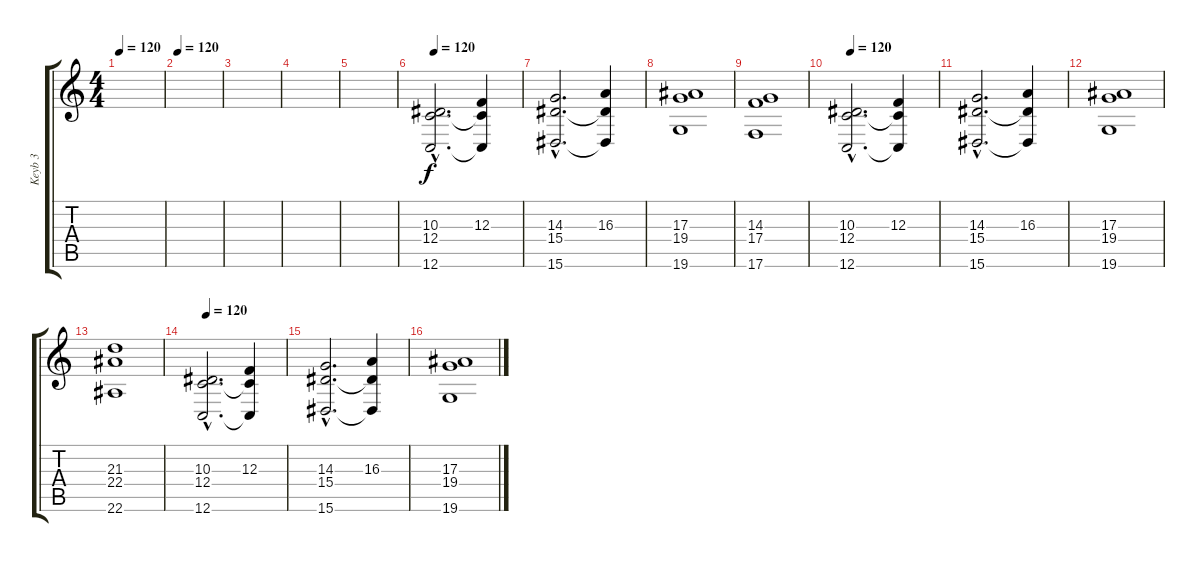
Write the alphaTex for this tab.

\track ("Keyb 3" "Keyb 3") {instrument stringensemble1}
\staff {score tabs}
\tuning (D4 A3 F3 C3 G2 C2) {hide}
\ts (4 4)
\tempo 120
\clef g2
\ks c
|
\tempo 120
|
|
|
|
\tempo 120
(10.3{hac} 12.4{hac} 12.6{hac}).2{d volume 11 instrument stringensemble1} (12.3 12.4{t} 12.6{t}).4 |
(14.3{hac} 15.4{hac} 15.6{hac}).2{d} (16.3 15.4{t} 15.6{t}).4 |
(17.3 19.4 19.6).1 |
(14.3 17.4 17.6).1 |
\tempo 120
(10.3{hac} 12.4{hac} 12.6{hac}).2{d} (12.3 12.4{t} 12.6{t}).4 |
(14.3{hac} 15.4{hac} 15.6{hac}).2{d} (16.3 15.4{t} 15.6{t}).4 |
(17.3 19.4 19.6).1 |
(21.3 22.4 22.6).1 |
\tempo 120
(10.3{hac} 12.4{hac} 12.6{hac}).2{d volume 11 instrument stringensemble1} (12.3 12.4{t} 12.6{t}).4 |
(14.3{hac} 15.4{hac} 15.6{hac}).2{d} (16.3 15.4{t} 15.6{t}).4 |
(17.3 19.4 19.6).1
